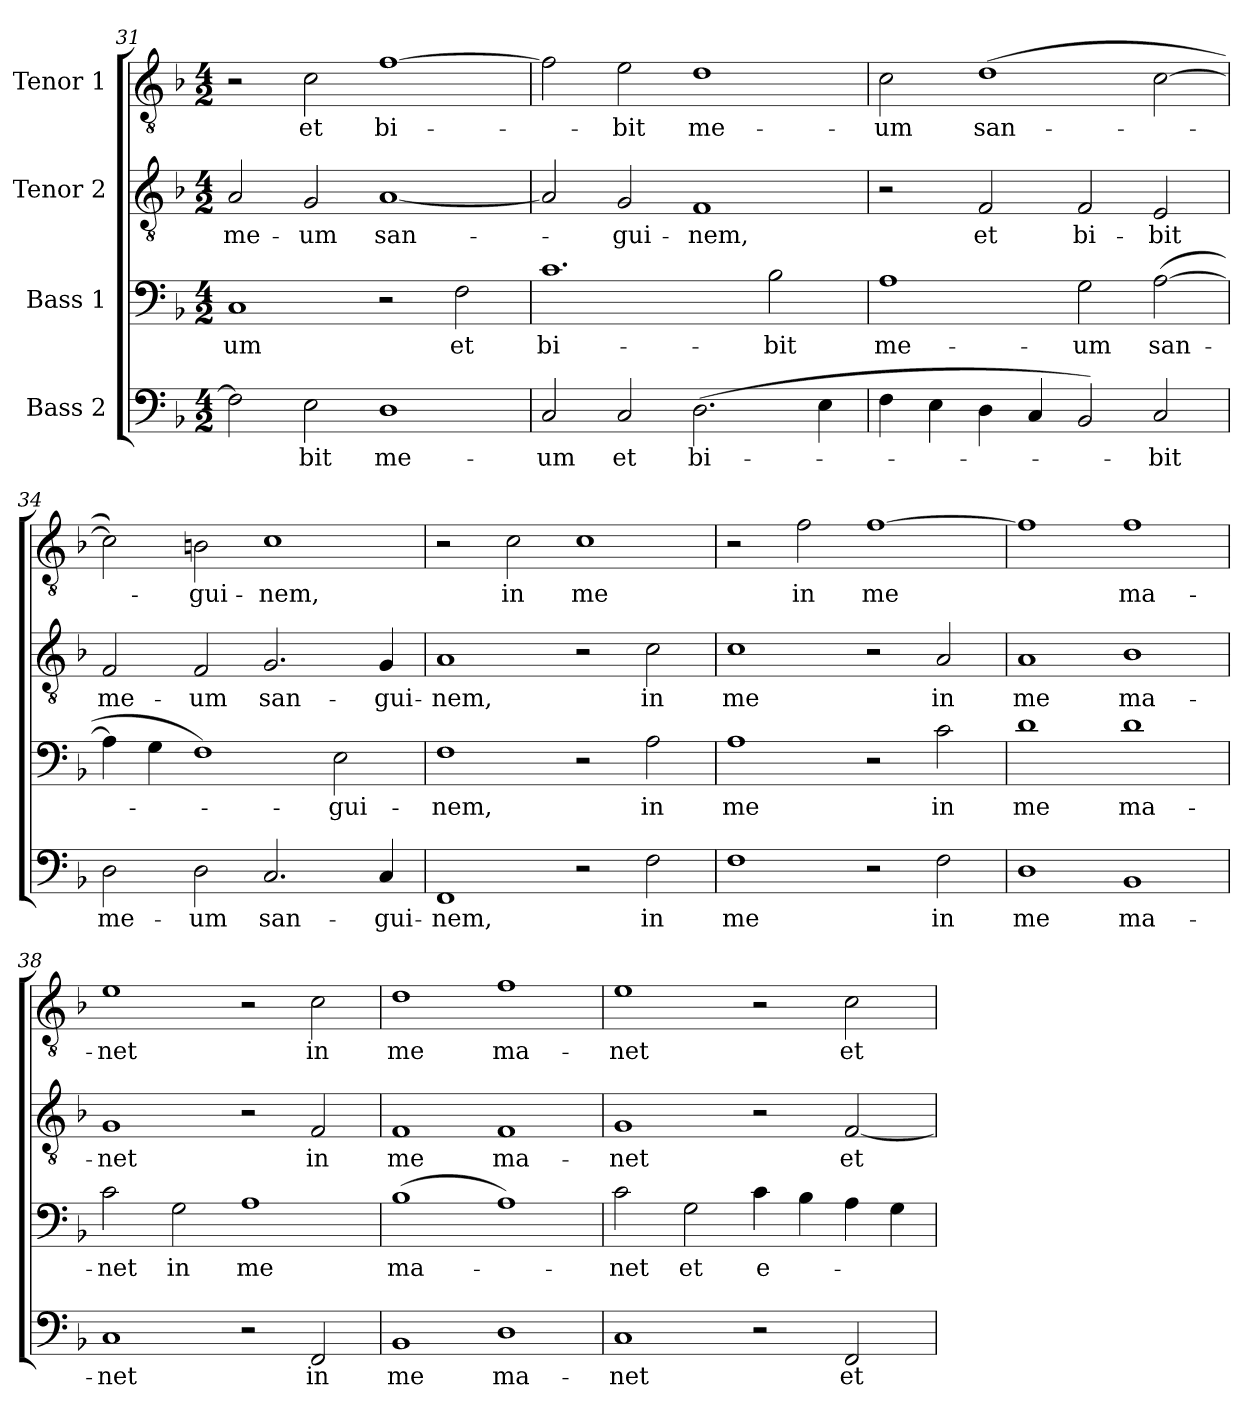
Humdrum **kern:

**kern	**text	**kern	**text	**kern	**text	**kern	**text
*part4	*part4	*part3	*part3	*part2	*part2	*part1	*part1
*staff4	*staff4	*staff3	*staff3	*staff2	*staff2	*staff1	*staff1
*I"Bass 2	*	*I"Bass 1	*	*I"Tenor 2	*	*I"Tenor 1	*
!!LO:PB:g=z
*clefF4	*	*clefF4	*	*clefGv2	*	*clefGv2	*
*k[b-]	*	*k[b-]	*	*k[b-]	*	*k[b-]	*
*F:	*	*F:	*	*F:	*	*F:	*
*M4/2	*	*M4/2	*	*M4/2	*	*M4/2	*
=31	=31	=31	=31	=31	=31	=31	=31
2F\]	.	1C	-um	2A/	me-	2r	.
2E\	-bit	.	.	2G/	-um	2c\	et
1D	me-	2r	.	[1A	san-	[1f	bi-
.	.	2F\	et	.	.	.	.
=32	=32	=32	=32	=32	=32	=32	=32
2C/	-um	1.c	bi-	2A/]	.	2f\]	.
2C/	et	.	.	2G/	-gui-	2e\	-bit
(2.D\	bi-	.	.	1F	-nem,	1d	me-
.	.	2B-\	-bit	.	.	.	.
4E\	.	.	.	.	.	.	.
=33	=33	=33	=33	=33	=33	=33	=33
4F\	.	1A	me-	2r	.	2c\	-um
4E\	.	.	.	.	.	.	.
4D\	.	.	.	2F/	et	(1d	san-
4C/	.	.	.	.	.	.	.
2BB-/)	.	2G\	-um	2F/	bi-	.	.
2C/	-bit	([2A\	san-	2E/	-bit	[2c\	.
=34	=34	=34	=34	=34	=34	=34	=34
2D\	me-	4A\]	.	2F/	me-	2c\])	.
.	.	4G\	.	.	.	.	.
2D\	-um	1F)	.	2F/	-um	2Bn\	-gui-
2.C/	san-	.	.	2.G/	san-	1c	-nem,
.	.	2E\	-gui-	.	.	.	.
4C/	-gui-	.	.	4G/	-gui-	.	.
=35	=35	=35	=35	=35	=35	=35	=35
1FF	-nem,	1F	-nem,	1A	-nem,	2r	.
.	.	.	.	.	.	2c\	in
2r	.	2r	.	2r	.	1c	me
2F\	in	2A\	in	2c\	in	.	.
=36	=36	=36	=36	=36	=36	=36	=36
1F	me	1A	me	1c	me	2r	.
.	.	.	.	.	.	2f\	in
2r	.	2r	.	2r	.	[1f	me
2F\	in	2c\	in	2A/	in	.	.
!!LO:LB:g=z
=37	=37	=37	=37	=37	=37	=37	=37
1D	me	1d	me	1A	me	1f]	.
1BB-	ma-	1d	ma-	1B-	ma-	1f	ma-
=38	=38	=38	=38	=38	=38	=38	=38
1C	-net	2c\	-net	1G	-net	1e	-net
.	.	2G\	in	.	.	.	.
2r	.	1A	me	2r	.	2r	.
2FF/	in	.	.	2F/	in	2c\	in
=39	=39	=39	=39	=39	=39	=39	=39
1BB-	me	(1B-	ma-	1F	me	1d	me
1D	ma-	1A)	.	1F	ma-	1f	ma-
=40	=40	=40	=40	=40	=40	=40	=40
1C	-net	2c\	-net	1G	-net	1e	-net
.	.	2G\	et	.	.	.	.
2r	.	4c\	e-	2r	.	2r	.
.	.	4B-\	.	.	.	.	.
2FF/	et	4A\	.	[2F/	et	2c\	et
.	.	4G\	.	.	.	.	.
=	=	=	=	=	=	=	=
*-	*-	*-	*-	*-	*-	*-	*-
